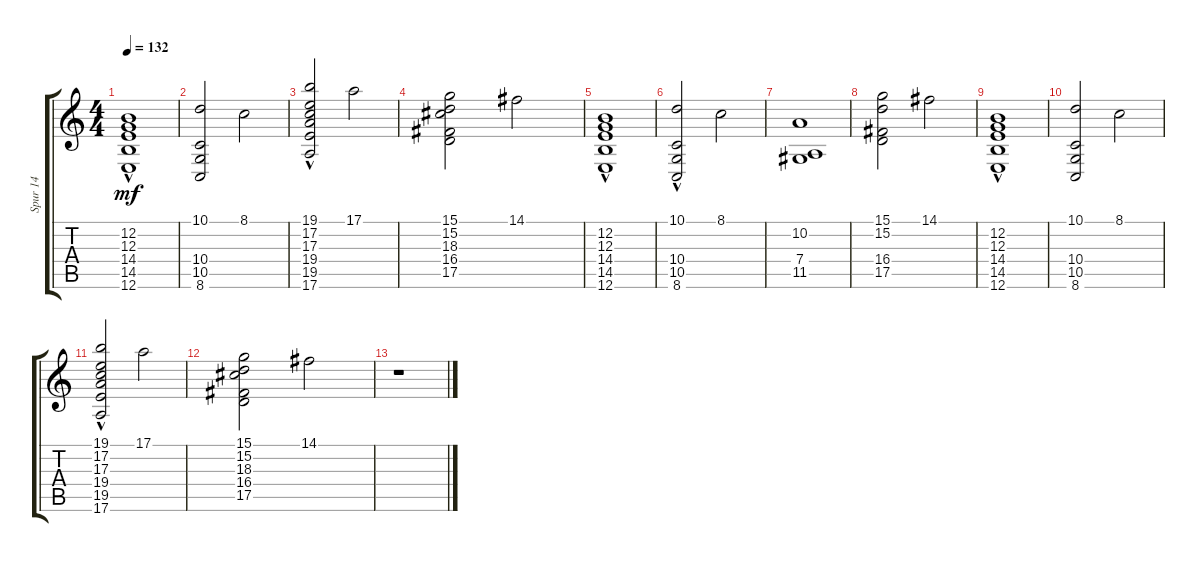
\track ("Spur 14" "Spur 14") {instrument stringensemble2}
\staff {score tabs}
\tuning (E4 B3 G3 D3 A2 E2) {hide}
\ts (4 4)
\tempo 132
\clef g2
\ks c
(12.2 12.3 14.4 14.5{hac} 12.6).1{dy mf} |
(10.1 10.4 10.5 8.6).2 8.1.2 |
(19.1 17.2 17.3 19.4 19.5{hac} 17.6).2 17.1.2 |
(15.1 15.2 18.3 16.4 17.5).2 14.1.2 |
(12.2 12.3 14.4 14.5{hac} 12.6{hac}).1 |
(10.1 10.4 10.5{hac} 8.6).2 8.1.2 |
(10.2 7.4 11.5).1 |
(15.1 15.2 16.4 17.5).2 14.1.2 |
(12.2 12.3 14.4 14.5{hac} 12.6).1 |
(10.1 10.4 10.5 8.6).2 8.1.2 |
(19.1 17.2 17.3 19.4 19.5{hac} 17.6).2 17.1.2 |
(15.1 15.2 18.3 16.4 17.5).2 14.1.2 |
r.1
